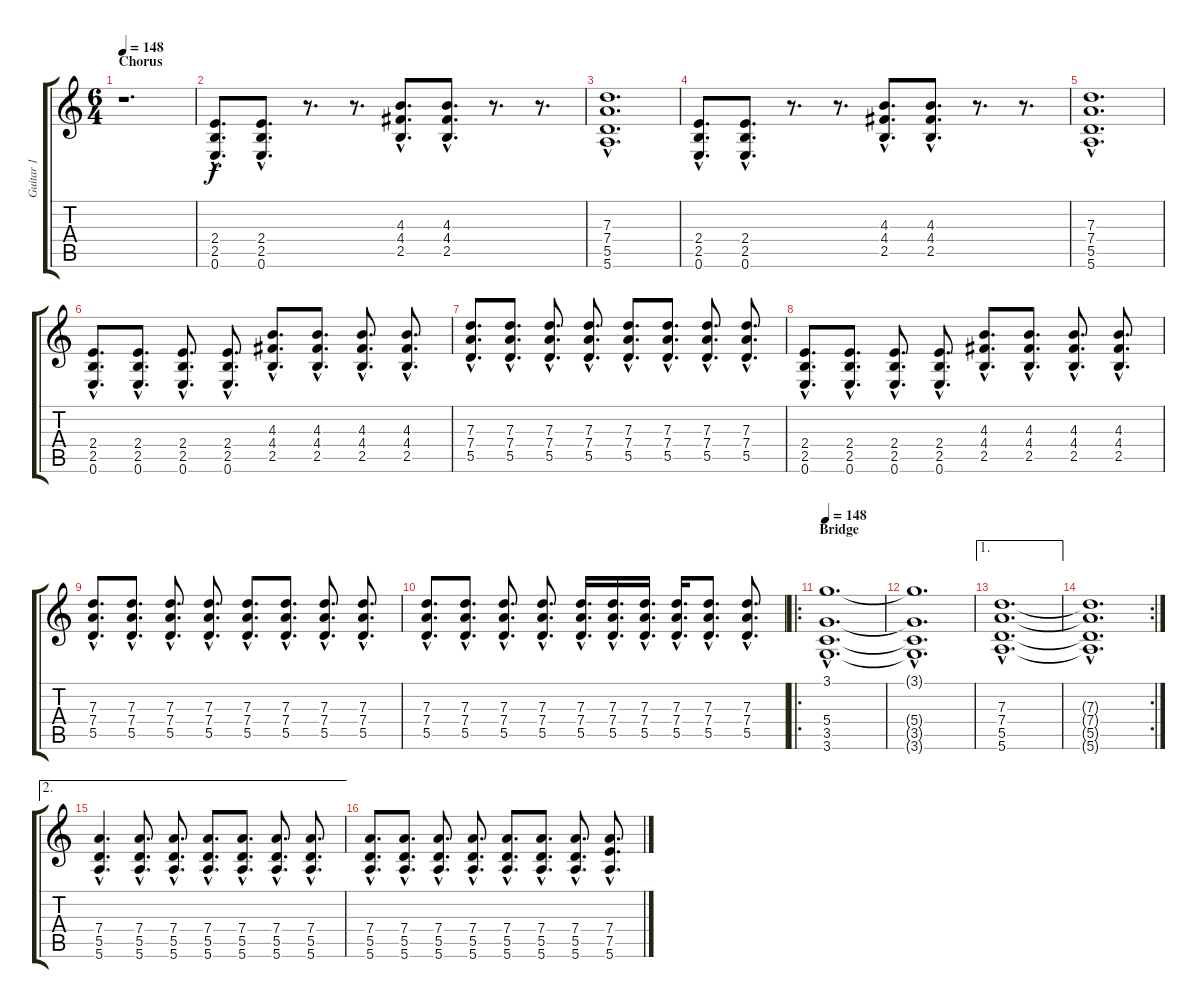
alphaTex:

\track ("Guitar 1" "Guitar 1") {instrument electricguitarclean}
\staff {score tabs}
\tuning (E4 B3 G3 D3 A2 E2) {hide}
\ts (6 4)
\section ("" "Chorus")
\tempo 148
\clef g2
\ks c
r.1{d dy f volume 16 balance 5 instrument overdrivenguitar} |
(2.4{hac} 2.5{hac} 0.6{hac}).8{d} (2.4{hac} 2.5{hac} 0.6{hac}).8{d} r.8{d} r.8{d} (4.3{hac} 4.4{hac} 2.5{hac}).8{d} (4.3{hac} 4.4{hac} 2.5{hac}).8{d} r.8{d} r.8{d} |
(7.3{hac} 7.4{hac} 5.5{hac} 5.6{hac}).1{d} |
(2.4{hac} 2.5{hac} 0.6{hac}).8{d} (2.4{hac} 2.5{hac} 0.6{hac}).8{d} r.8{d} r.8{d} (4.3{hac} 4.4{hac} 2.5{hac}).8{d} (4.3{hac} 4.4{hac} 2.5{hac}).8{d} r.8{d} r.8{d} |
(7.3{hac} 7.4{hac} 5.5{hac} 5.6{hac}).1{d} |
(2.4{hac} 2.5{hac} 0.6{hac}).8{d volume 14 balance 4 instrument overdrivenguitar} (2.4{hac} 2.5{hac} 0.6{hac}).8{d} (2.4{hac} 2.5{hac} 0.6{hac}).8{d} (2.4{hac} 2.5{hac} 0.6{hac}).8{d} (4.3{hac} 4.4{hac} 2.5{hac}).8{d} (4.3{hac} 4.4{hac} 2.5{hac}).8{d} (4.3{hac} 4.4{hac} 2.5{hac}).8{d} (4.3{hac} 4.4{hac} 2.5{hac}).8{d} |
(7.3{hac} 7.4{hac} 5.5{hac}).8{d} (7.3{hac} 7.4{hac} 5.5{hac}).8{d} (7.3{hac} 7.4{hac} 5.5{hac}).8{d} (7.3{hac} 7.4{hac} 5.5{hac}).8{d} (7.3{hac} 7.4{hac} 5.5{hac}).8{d} (7.3{hac} 7.4{hac} 5.5{hac}).8{d} (7.3{hac} 7.4{hac} 5.5{hac}).8{d} (7.3{hac} 7.4{hac} 5.5{hac}).8{d} |
(2.4{hac} 2.5{hac} 0.6{hac}).8{d volume 14 balance 4 instrument overdrivenguitar} (2.4{hac} 2.5{hac} 0.6{hac}).8{d} (2.4{hac} 2.5{hac} 0.6{hac}).8{d} (2.4{hac} 2.5{hac} 0.6{hac}).8{d} (4.3{hac} 4.4{hac} 2.5{hac}).8{d} (4.3{hac} 4.4{hac} 2.5{hac}).8{d} (4.3{hac} 4.4{hac} 2.5{hac}).8{d} (4.3{hac} 4.4{hac} 2.5{hac}).8{d} |
(7.3{hac} 7.4{hac} 5.5{hac}).8{d} (7.3{hac} 7.4{hac} 5.5{hac}).8{d} (7.3{hac} 7.4{hac} 5.5{hac}).8{d} (7.3{hac} 7.4{hac} 5.5{hac}).8{d} (7.3{hac} 7.4{hac} 5.5{hac}).8{d} (7.3{hac} 7.4{hac} 5.5{hac}).8{d} (7.3{hac} 7.4{hac} 5.5{hac}).8{d} (7.3{hac} 7.4{hac} 5.5{hac}).8{d} |
(7.3{hac} 7.4{hac} 5.5{hac}).8{d} (7.3{hac} 7.4{hac} 5.5{hac}).8{d} (7.3{hac} 7.4{hac} 5.5{hac}).8{d} (7.3{hac} 7.4{hac} 5.5{hac}).8{d} (7.3{hac} 7.4{hac} 5.5{hac}).16{d} (7.3{hac} 7.4{hac} 5.5{hac}).16{d} (7.3{hac} 7.4{hac} 5.5{hac}).16{d} (7.3{hac} 7.4{hac} 5.5{hac}).16{d} (7.3{hac} 7.4{hac} 5.5{hac}).8{d} (7.3{hac} 7.4{hac} 5.5{hac}).8{d} |
\ro
\section ("" "Bridge")
\tempo 148
(3.1{hac} 5.4{hac} 3.5{hac} 3.6{hac}).1{d balance 8 instrument overdrivenguitar} |
(3.1{hac t} 5.4{hac t} 3.5{hac t} 3.6{hac t}).1{d} |
\ae 1
(7.3{hac} 7.4{hac} 5.5{hac} 5.6{hac}).1{d} |
\rc 2
(7.3{hac t} 7.4{hac t} 5.5{hac t} 5.6{hac t}).1{d} |
\ae 2
(7.4{hac} 5.5{hac} 5.6{hac}).4{d balance 8 instrument overdrivenguitar} (7.4{hac} 5.5{hac} 5.6{hac}).8{d} (7.4{hac} 5.5{hac} 5.6{hac}).8{d} (7.4{hac} 5.5{hac} 5.6{hac}).8{d} (7.4{hac} 5.5{hac} 5.6{hac}).8{d} (7.4{hac} 5.5{hac} 5.6{hac}).8{d} (7.4{hac} 5.5{hac} 5.6{hac}).8{d} |
(7.4{hac} 5.5{hac} 5.6{hac}).8{d instrument overdrivenguitar} (7.4{hac} 5.5{hac} 5.6{hac}).8{d} (7.4{hac} 5.5{hac} 5.6{hac}).8{d} (7.4{hac} 5.5{hac} 5.6{hac}).8{d} (7.4{hac} 5.5{hac} 5.6{hac}).8{d} (7.4{hac} 5.5{hac} 5.6{hac}).8{d} (7.4{hac} 5.5{hac} 5.6{hac}).8{d} (7.4{hac} 7.5{hac} 5.6{hac}).8{d}
